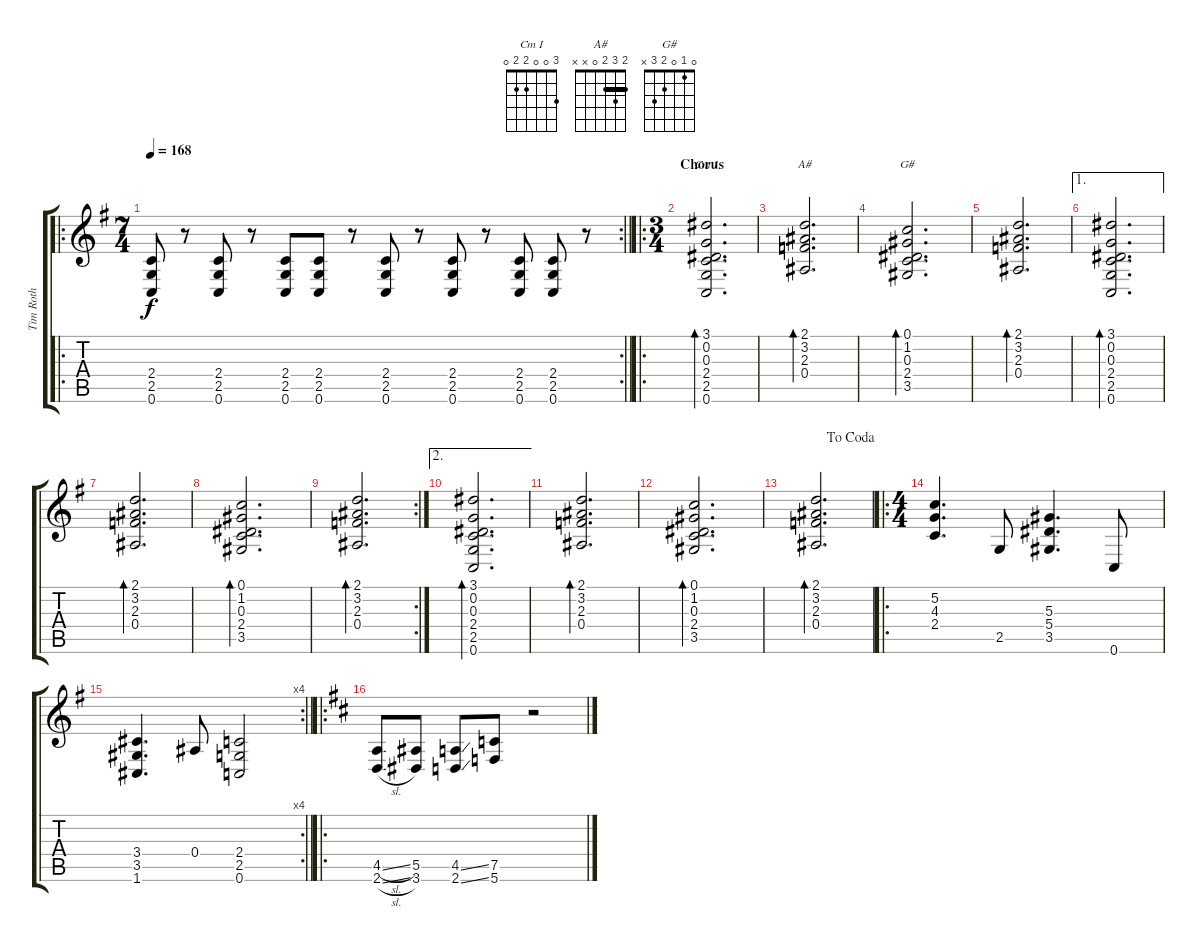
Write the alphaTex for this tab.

\track ("Tim Roth" "Tim Roth") {instrument electricguitarjazz}
\staff {score tabs}
\tuning (C4 G3 Eb3 Bb2 F2 C2) {hide}
\chord ("Cm I" 3 0 0 2 2 0)
\chord ("A#" 2 3 2 0 x x) {barre 2}
\chord ("G#" 0 1 0 2 3 x)
\ro
\rc 2
\ts (7 4)
\tempo 168
\clef g2
\barLineRight lightlight
\ks g
(2.4 2.5 0.6).8{dy f} r.8 (2.4 2.5 0.6).8 r.8 (2.4 2.5 0.6).8 (2.4 2.5 0.6).8 r.8 (2.4 2.5 0.6).8 r.8 (2.4 2.5 0.6).8 r.8 (2.4 2.5 0.6).8 (2.4 2.5 0.6).8 r.8 |
\ro
\ts (3 4)
\section ("" "Chorus")
(3.1 0.2 0.3 2.4 2.5 0.6).2{d bd 240 ch "Cm I"} |
(2.1 3.2 2.3 0.4).2{d bd 240 ch "A#"} |
(0.1 1.2 0.3 2.4 3.5).2{d bd 240 ch "G#"} |
(2.1 3.2 2.3 0.4).2{d bd 240} |
\ae 1
(3.1 0.2 0.3 2.4 2.5 0.6).2{d bd 240} |
(2.1 3.2 2.3 0.4).2{d bd 240} |
(0.1 1.2 0.3 2.4 3.5).2{d bd 240} |
\rc 2
(2.1 3.2 2.3 0.4).2{d bd 240} |
\ae 2
(3.1 0.2 0.3 2.4 2.5 0.6).2{d bd 240} |
(2.1 3.2 2.3 0.4).2{d bd 240} |
(0.1 1.2 0.3 2.4 3.5).2{d bd 240} |
\jump dacoda
(2.1 3.2 2.3 0.4).2{d bd 240} |
\ro
\ts (4 4)
(5.2 4.3 2.4).4{d} 2.5.8 (5.3 5.4 3.5).4{d} 0.6.8 |
\rc 4
\barLineRight lightlight
(3.4 3.5 1.6).4{d} 0.4.8 (2.4 2.5 0.6).2 |
\ro
\ks d
(4.5{sl} 2.6{sl}).8 (5.5 3.6).8 (4.5{ss} 2.6{ss}).8 (7.5 5.6).8 r.2
